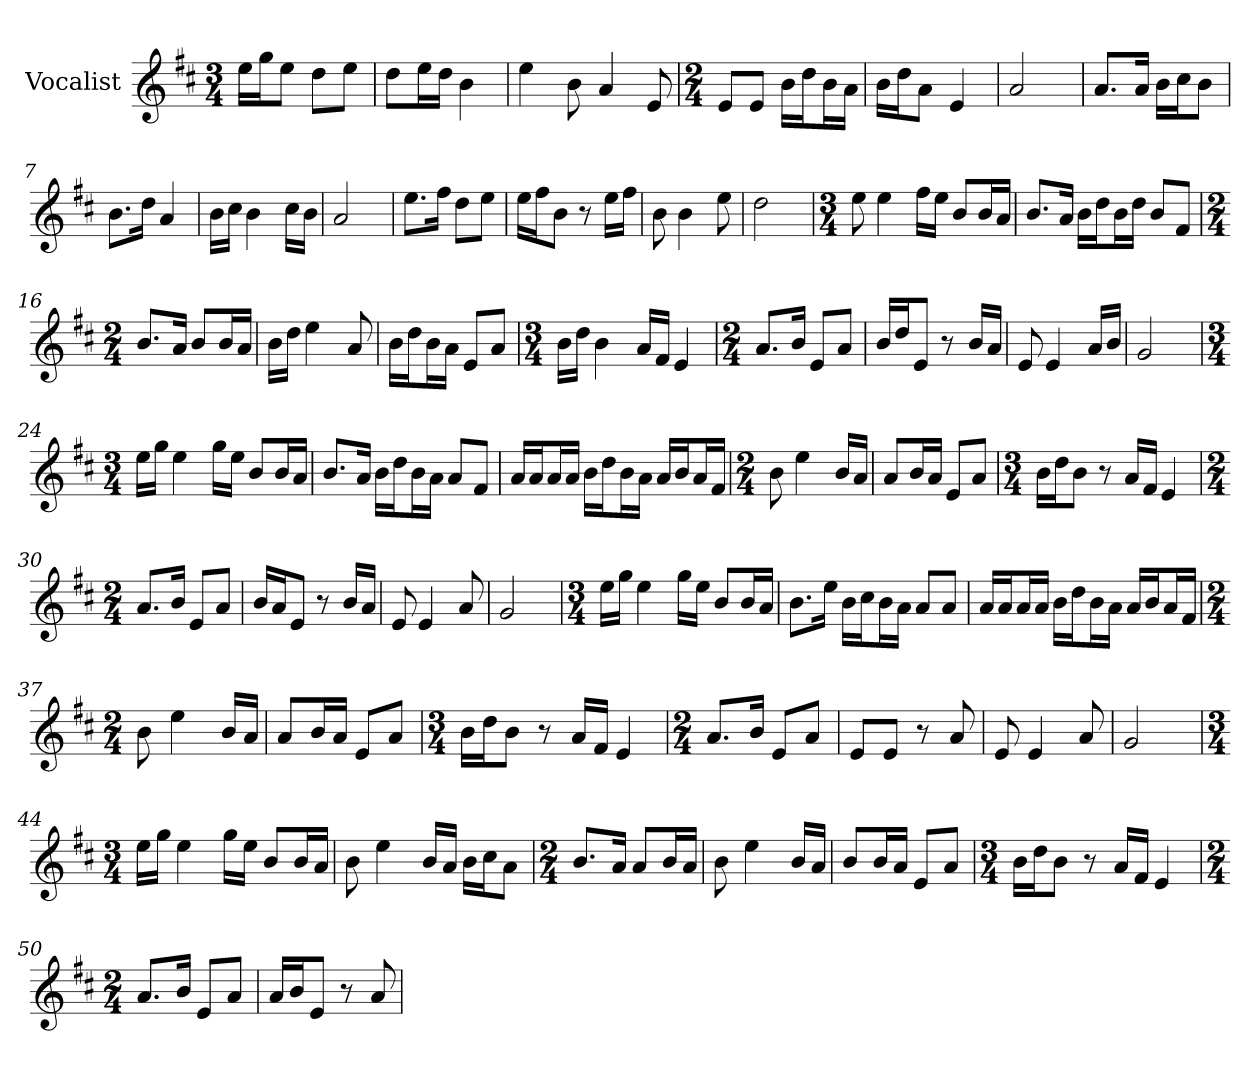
**kern
*part1
*staff1
*I"Vocalist
*k[f#c#]
*D:
*M3/4
=
16eeLL
16ggJ
8eeJ
8ddL
8eeJ
=1
8ddL
16eeL
16ddJJ
4b
=2
4ee
8b
4a
8e
=3
*M2/4
8eL
8eJ
16bLL
16ddJ
16bL
16aJJ
=4
16bLL
16ddJ
8aJ
4e
=5
2a
=6
8.aL
16aJk
16bLL
16cc#J
8bJ
=7
8.bL
16ddJk
4a
=8
16bLL
16cc#JJ
4b
16cc#LL
16bJJ
=9
2a
=10
8.eeL
16ff#Jk
8ddL
8eeJ
=11
16eeLL
16ff#J
8bJ
8r
16eeLL
16ff#JJ
=12
8b
4b
8ee
=13
2dd
=14
*M3/4
8ee
4ee
16ff#LL
16eeJJ
8bL
16bL
16aJJ
=15
8.bL
16aJk
16bLL
16ddJ
16bL
16ddJJ
8bL
8f#J
=16
*M2/4
8.bL
16aJk
8bL
16bL
16aJJ
=17
16bLL
16ddJJ
4ee
8a
=18
16bLL
16ddJ
16bL
16aJJ
8eL
8aJ
=19
*M3/4
16bLL
16ddJJ
4b
16aLL
16f#JJ
4e
=20
*M2/4
8.aL
16bJk
8eL
8aJ
=21
16bLL
16ddJ
8eJ
8r
16bLL
16aJJ
=22
8e
4e
16aLL
16bJJ
=23
2g
=24
*M3/4
16eeLL
16ggJJ
4ee
16ggLL
16eeJJ
8bL
16bL
16aJJ
=25
8.bL
16aJk
16bLL
16ddJ
16bL
16aJJ
8aL
8f#J
=26
16aLL
16aJ
16aL
16aJJ
16bLL
16ddJ
16bL
16aJJ
16aLL
16bJ
16aL
16f#JJ
=27
*M2/4
8b
4ee
16bLL
16aJJ
=28
8aL
16bL
16aJJ
8eL
8aJ
=29
*M3/4
16bLL
16ddJ
8bJ
8r
16aLL
16f#JJ
4e
=30
*M2/4
8.aL
16bJk
8eL
8aJ
=31
16bLL
16aJ
8eJ
8r
16bLL
16aJJ
=32
8e
4e
8a
=33
2g
=34
*M3/4
16eeLL
16ggJJ
4ee
16ggLL
16eeJJ
8bL
16bL
16aJJ
=35
8.bL
16eeJk
16bLL
16cc#J
16bL
16aJJ
8aL
8aJ
=36
16aLL
16aJ
16aL
16aJJ
16bLL
16ddJ
16bL
16aJJ
16aLL
16bJ
16aL
16f#JJ
=37
*M2/4
8b
4ee
16bLL
16aJJ
=38
8aL
16bL
16aJJ
8eL
8aJ
=39
*M3/4
16bLL
16ddJ
8bJ
8r
16aLL
16f#JJ
4e
=40
*M2/4
8.aL
16bJk
8eL
8aJ
=41
8eL
8eJ
8r
8a
=42
8e
4e
8a
=43
2g
=44
*M3/4
16eeLL
16ggJJ
4ee
16ggLL
16eeJJ
8bL
16bL
16aJJ
=45
8b
4ee
16bLL
16aJJ
16bLL
16cc#J
8aJ
=46
*M2/4
8.bL
16aJk
8aL
16bL
16aJJ
=47
8b
4ee
16bLL
16aJJ
=48
8bL
16bL
16aJJ
8eL
8aJ
=49
*M3/4
16bLL
16ddJ
8bJ
8r
16aLL
16f#JJ
4e
=50
*M2/4
8.aL
16bJk
8eL
8aJ
=51
16aLL
16bJ
8eJ
8r
8a
=
*-
